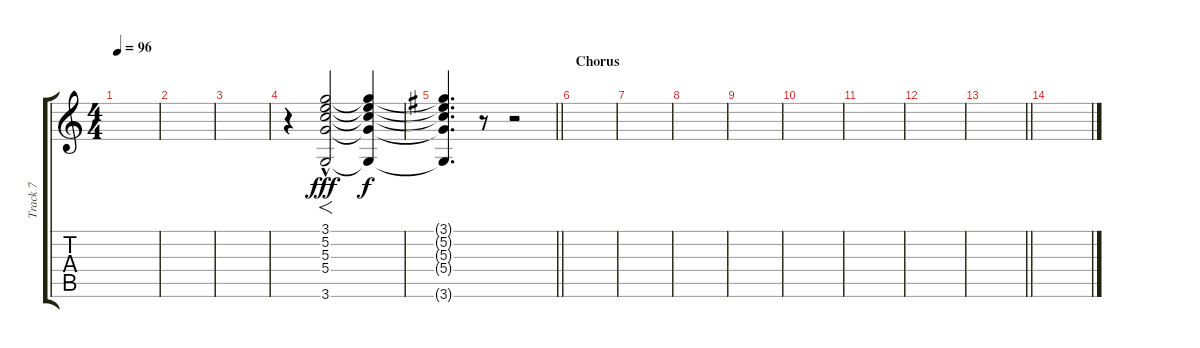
\track ("Track 7" "Track 7") {instrument overdrivenguitar}
\staff {score tabs}
\tuning (E4 B3 G3 D3 A2 E2) {hide}
\ts (4 4)
\tempo 96
\clef g2
\ks c
|
|
|
r.4{instrument lead6voice} (3.1{hac} 5.2{hac} 5.3{hac} 5.4{hac} 3.6{hac}).2{f dy fff} (3.1{t} 5.2{t} 5.3{t} 5.4{t} 3.6{t}).4{dy f} |
\barLineRight lightlight
\ks g
(3.1{t} 5.2{t} 5.3{t} 5.4{t} 3.6{t}).4{d} r.8{instrument overdrivenguitar} r.2 |
\section ("" "Chorus")
|
|
|
|
|
|
|
\barLineRight lightlight
|
\section ("" "")
